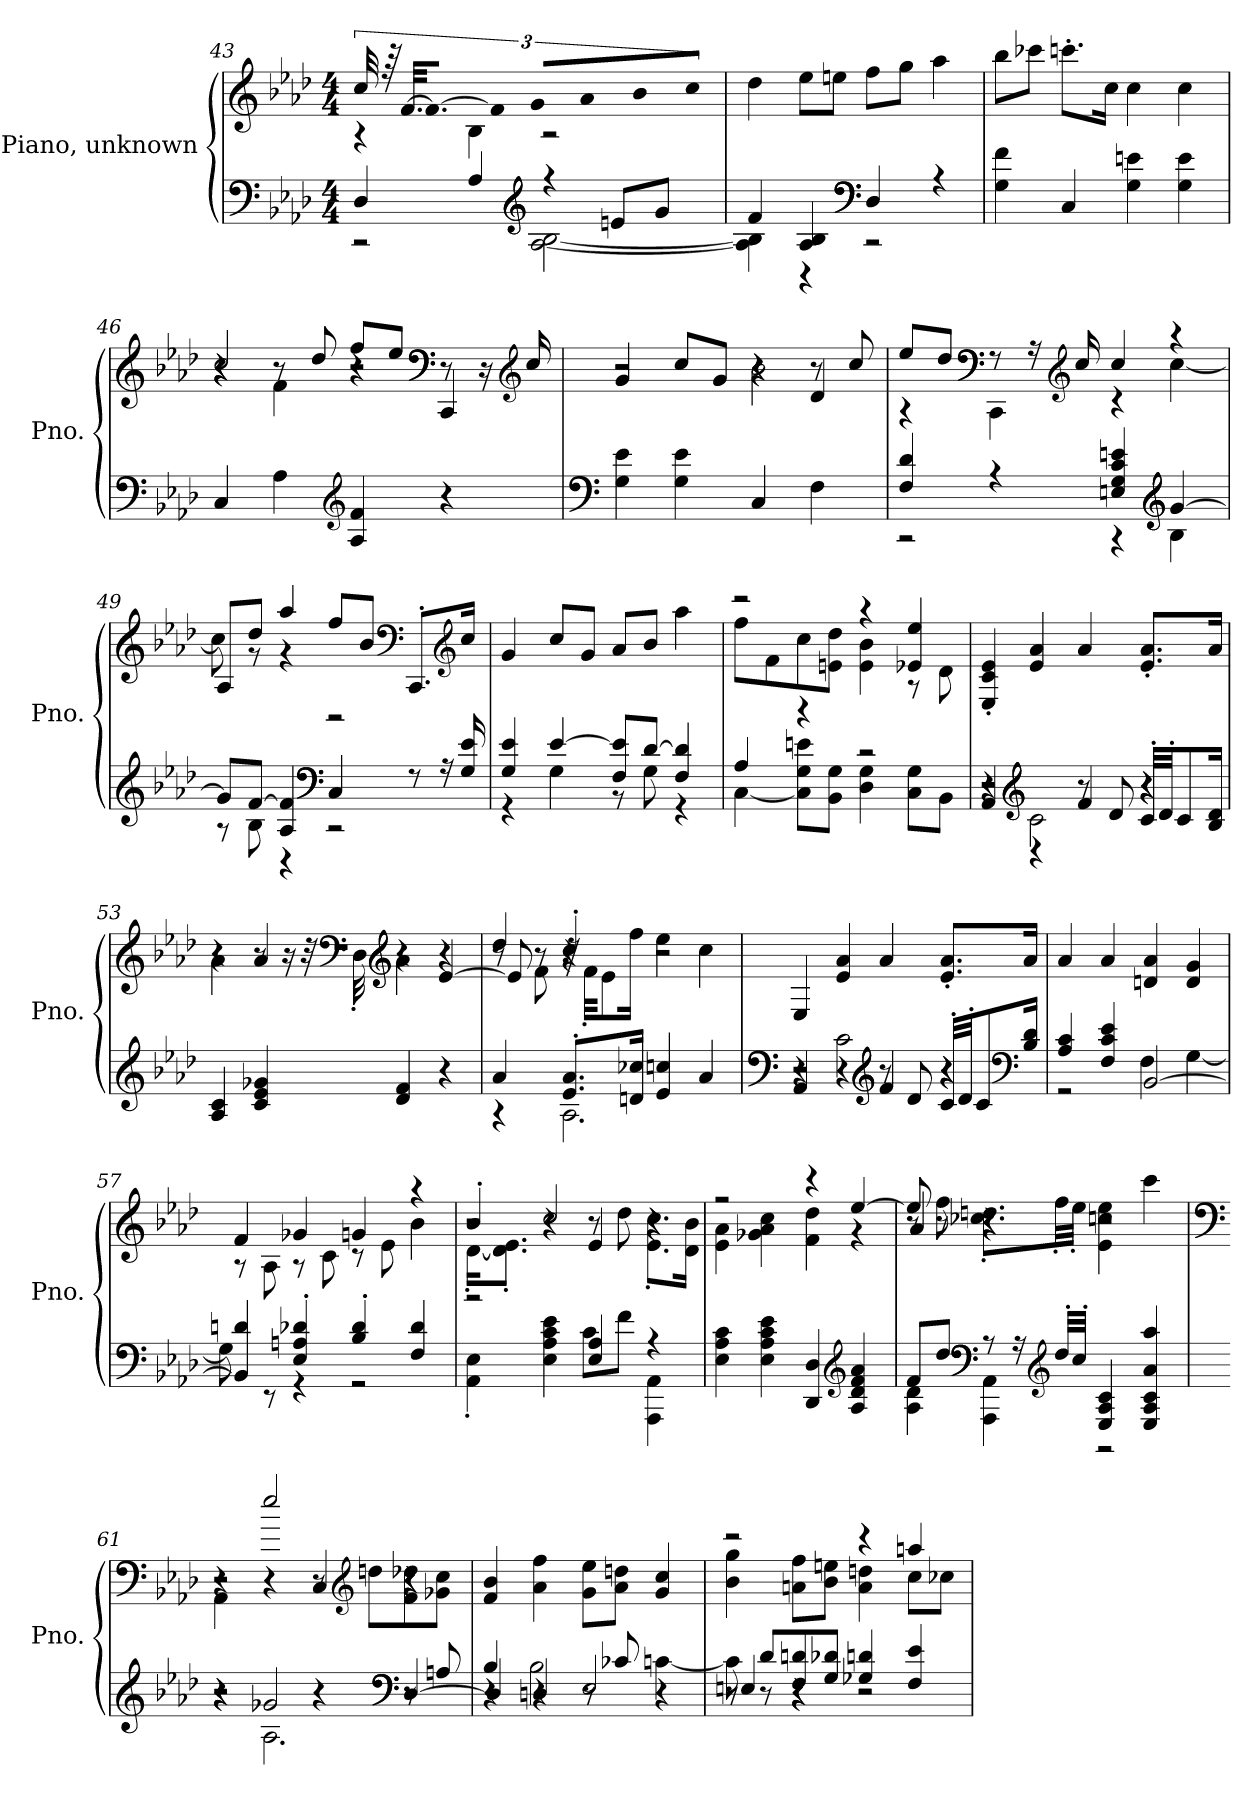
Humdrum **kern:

**kern	**kern
*part1	*part1
*staff2	*staff1
*I"Piano, unknown	*
*I'Pno.	*
*clefF4	*clefG2
*k[b-e-a-d-]	*k[b-e-a-d-]
*M4/4	*M4/4
=43	=43
*^	*^
4D-/	2r	48cc/	4r
.	.	96r	.
.	.	[48.f/KKL	.
.	.	8.f/J_	.
4A-/	.	4f/]	4B-\
*clefG2	*	*	*
4r	[2A-\ [2B-\	8g/L	2r
.	.	8a-/	.
8en/L	.	8b-/	.
8g/J	.	8cc/J	.
*	*	*v	*v
!!LO:LB:g=z
=44	=44	=44
4f/	4A-\] 4B-\]	4dd-\
4A-/ 4B-/	4r	8ee-\L
.	.	8een\J
*clefF4	*	*
4D-/	2r	8ff\L
.	.	8gg\J
4r	.	4aa-\
*v	*v	*
=45	=45
4G\ 4f\	8bb-\L
.	8ccc-X\J
4C/	8.cccn'\L
.	16cc\Jk
4G\ 4en\	4cc\
4G\ 4e\	4cc\
=46	=46
*	*^
*	*	*^
4C/	4r	4r	2cc/
4A-\	8r	4f\	.
.	8dd-/	.	.
*clefG2	*	*	*
4A-/ 4f/	8ff/L	2r	4r
.	8ee-/J	.	.
*	*clefF4	*	*
4r	8r	.	4CC/
.	16r	.	.
*	*clefG2	*	*
.	16cc/	.	.
=47	=47	=47	=47
*clefF4	*	*	*
4G\ 4e-\	4g/	2r	2r
4G\ 4e-\	8cc/L	.	.
.	8g/J	.	.
4C/	4r	2b-\	4r
4F\	8r	.	4d-/
.	8cc/	.	.
*	*	*v	*v
!!LO:PB:g=z
=48	=48	=48
*^	*	*
4F/ 4d-/	2r	8ee-/L	4r
.	.	8dd-/J	.
*	*	*clefF4	*
4r	.	8r	4CC\
.	.	16r	.
*	*	*clefG2	*
.	.	16cc/	.
4En/ 4G/ 4c/ 4en/	4r	4cc/	4r
*clefG2	*	*	*
[4g/	4B-\	4r	[4cc\
=49	=49	=49	=49
8g/L]	8r	8A-/L	8cc\]
[8f/J	8B-\	8dd-/J	8r
4A-/ 4f/]	4r	4aa-/	4r
*clefF4	*	*	*
4C/	2r	8ff/L	2r
.	.	8b-/J	.
*	*	*clefF4	*
8r	.	8.CC'/L	.
16r	.	.	.
*	*	*clefG2	*
16G/ 16e-/	.	16cc/Jk	.
*	*	*v	*v
=50	=50	=50
4G/ 4e-/	4r	4g/
[4e-/	4G\	8cc/L
.	.	8g/J
8F/ 8e-/]L	8r	8a-/L
[8d-/J	8G\	8b-/J
4F/ 4d-/]	4r	4aa-\
!!LO:LB:g=z
=51	=51	=51
*	*	*^
4A-/	[4C\	2r	8ff\L
.	.	.	8f\
4r	8C\] 8G\ 8en\L	.	8cc\
.	8BB-\ 8G\J	.	8en\ 8dd-\J
2r	4D-\ 4G\	4r	4e\ 4b-\
.	8C\ 8G\L	4e-X/ 4ee-/	8r
.	8BB-\J	.	8d-\
*	*	*v	*v
=52	=52	=52
*	*^	*
2r	4r	4AA-/	4E-/' 4c/' 4e-/'
*clefG2	*	*	*
.	2c\	4r	4e-/ 4a-/
4f/	.	8r	4a-/
.	.	8d-/	.
4r	4r	32c'/LLL	8.e-/' 8.a-/'L
.	.	32d-'/JJ	.
.	.	8c/	.
.	.	16B-/ 16d-/Jk	16a-/Jk
*v	*v	*v	*
=53	=53
*	*^
*	*	*^
4A-/ 4c/	1r	4a-\	4r
4c/ 4e-/ 4g-X/	.	8r	4a-/
.	.	16r	.
.	.	32r	.
*	*clefF4	*	*
.	.	32D-'\	.
*	*clefG2	*	*
4d-/ 4f/	.	4a-\	4r
4r	.	4r	[4e-/
=54	=54	=54	=54
*^	*	*	*
4a-/	4r	4dd-/	8r	8e-/]
.	.	.	8f\	8r
8.e-/' 8.a-/'L	2.A-\	4cc'/	32r	4r
.	.	.	32f'\KKL	.
.	.	.	8e-\	.
16dn/ 16cc-X/Jk	.	.	16ff\Jk	.
4e-/ 4ccn/	.	2r	4ee-\	2r
4a-/	.	.	4cc\	.
*v	*v	*	*	*
*	*v	*v	*v
!!LO:LB:g=z
=55	=55
*clefF4	*
*^	*
*	*^	*
2r	4r	4AA-/	4E-/
.	2c\	4r	4e-/ 4a-/
*clefG2	*	*	*
4f/	.	8r	4a-/
.	.	8d-/	.
4r	4r	32c'/LLL	8.e-/' 8.a-/'L
.	.	32d-'/JJ	.
.	.	8c/	.
*clefF4	*	*	*
.	.	16B-/ 16d-/Jk	16a-/Jk
*	*v	*v	*
=56	=56	=56
4A-/ 4c/	2r	4a-/
4F/ 4c/ 4e-/	.	4a-/
[2BB-/	4F\	4dn/ 4a-/
.	[4G\	4d/ 4g/
=57	=57	=57
*	*	*^
4BB-/] 4dn/	8G\]	4f/	8r
.	8r	.	8A-\
4E-/' 4An/' 4d-X/'	4r	4g-X/	8r
.	.	.	8c\
4B-/' 4d-/'	2r	4gn/	8r
.	.	.	8e-\
4F/ 4d-/	.	4r	4b-\
=58	=58	=58	=58
*	*	*	*^
2r	4AA-\' 4E-\'	4b-'/	[16d-'\KL	2r
.	.	.	8.d-\]' 8.e-\'J	.
.	4E-\ 4A-\ 4c\ 4e-\	2cc/	4r	.
4E-/ 4A-/	8c\L	.	8r	4e-/
.	8f\J	.	8dd-\	.
4r	4AAA-\ 4AA-\	4r	8.e-\' 8.cc\'L	4r
.	.	.	16d-\ 16b-\Jk	.
*v	*v	*	*	*
*	*	*v	*v
!!LO:LB:g=z
=59	=59	=59
4E-\ 4A-\ 4c\	2r	4e-\ 4a-\
4E-\ 4A-\ 4c\ 4e-\	.	4g-X\ 4a-\ 4cc\
4DD-/ 4D-/	4r	4f\ 4dd-\
*clefG2	*	*
4A-/ 4d-/ 4f/ 4a-/	[4ee-/	4r
=60	=60	=60
*^	*	*^
8f/L	4A-\ 4d-\	8ee-/]	8r	4a-/
8dd-/J	.	8r	8ff\	.
*clefF4	*	*	*	*
8r	4AAA-\ 4AA-\	4r	8.cc-X\' 8.ddn\'L	4r
16r	.	.	.	.
*clefG2	*	*	*	*
32dd-'/LLL	.	.	32ff'\LL	.
32cc'/JJJ	.	.	32ee-'\JJJ	.
4E-/ 4A-/ 4c/	2r	2r	4e-\ 4ccn\ 4ee-\	2r
4E-/ 4A-/ 4c/ 4a-/ 4aa-/	.	.	4ccc\	.
*v	*v	*	*	*
=61	=61	=61	=61
*	*clefF4	*	*
*^	*	*	*
*	*^	*	*	*
4r	4r	2r	4r	4AA-\	2r
2g-X/	2.A-\	.	2ee-/	4r	.
.	.	4r	.	8r	4C/
*	*	*	*clefG2	*	*
.	.	.	.	8ddn\L	.
*clefF4	*	*	*	*	*
8r	.	[4D-/	4r	8f\ 8dd-X\	4r
8An/	.	.	.	8g-X\ 8cc\J	.
*	*	*	*v	*v	*v
!!LO:LB:g=z
=62	=62	=62	=62
4B-/	4r	4D-/]	4f/ 4b-/
4Dn/	2B-\	4r	4a-\ 4ff\
8r	.	2E-/	8g\ 8ee-\L
8c-X/	.	.	8a-\ 8ddn\J
4r	[4cn\	.	4g/ 4cc/
=63	=63	=63	=63
*	*	*	*^
8r	8c\]	4En/	2r	4b-\ 4gg\
8d-/L	8r	.	.	.
8F/ 8dn/	4r	4r	.	8an\ 8ff\L
8G/ 8d-X/J	.	.	.	8b-\ 8een\J
4G-X/ 4dn/	2r	2r	4r	4a\ 4ddn\
4F/ 4e-/	.	.	4aan/	8cc\L
.	.	.	.	8cc-X\J
*v	*v	*v	*	*
*	*v	*v
=	=
*-	*-
